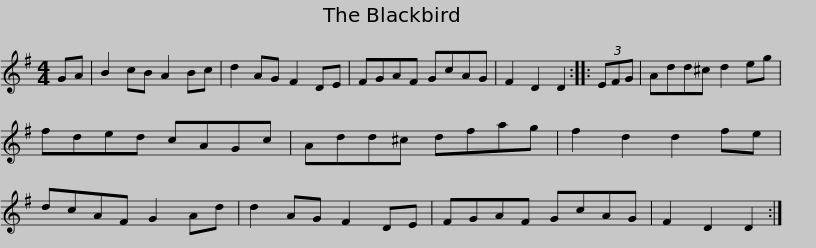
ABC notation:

X:1
L:1/8
M:4/4
I:linebreak $
K:G
V:1 treble
V:1
 GA | B2 cB A2 Bc | d2 AG F2 DE | FGAF GcAG | F2 D2 D2 :: %5
 (3EFG | Add^c d2 eg |$ fded cAGc | Add^c dfag | f2 d2 d2 fe | %10
 dcAF G2 Ad | d2 AG F2 DE | FGAF GcAG |$ F2 D2 D2 :| %14
